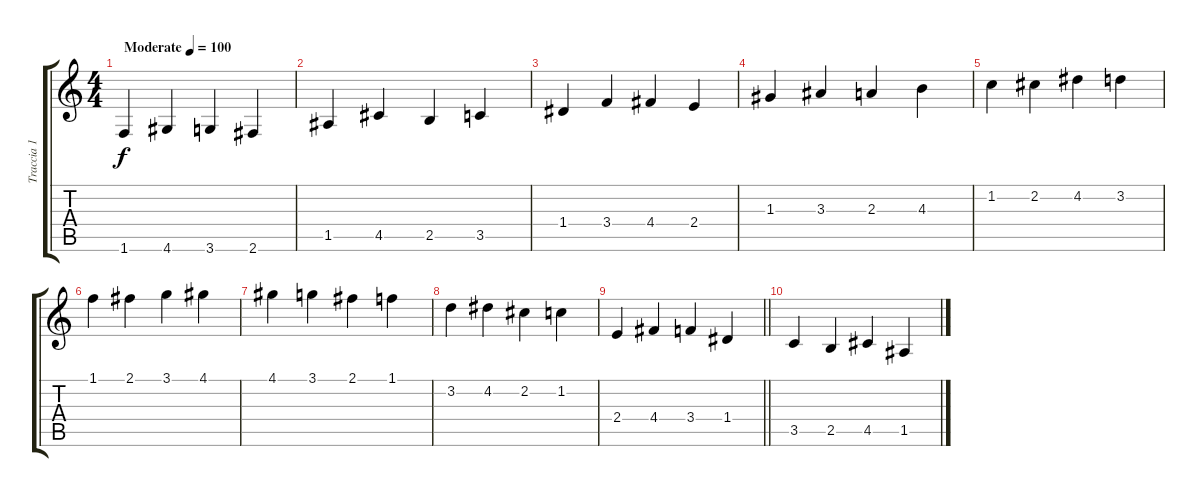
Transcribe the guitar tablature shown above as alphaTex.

\track ("Traccia 1" "Traccia 1") {mute instrument acousticguitarsteel}
\staff {score tabs}
\tuning (E4 B3 G3 D3 A2 E2) {hide}
\ts (4 4)
\tempo (100 "Moderate")
\clef g2
\ks c
1.6.4{dy f instrument acousticguitarsteel} 4.6.4 3.6.4 2.6.4 |
1.5.4 4.5.4 2.5.4 3.5.4 |
1.4.4 3.4.4 4.4.4 2.4.4 |
1.3.4 3.3.4 2.3.4 4.3.4 |
1.2.4 2.2.4 4.2.4 3.2.4 |
1.1.4 2.1.4 3.1.4 4.1.4 |
4.1.4 3.1.4 2.1.4 1.1.4 |
3.2.4 4.2.4 2.2.4 1.2.4 |
\barLineRight lightlight
2.4.4 4.4.4 3.4.4 1.4.4 |
3.5.4 2.5.4 4.5.4 1.5.4
